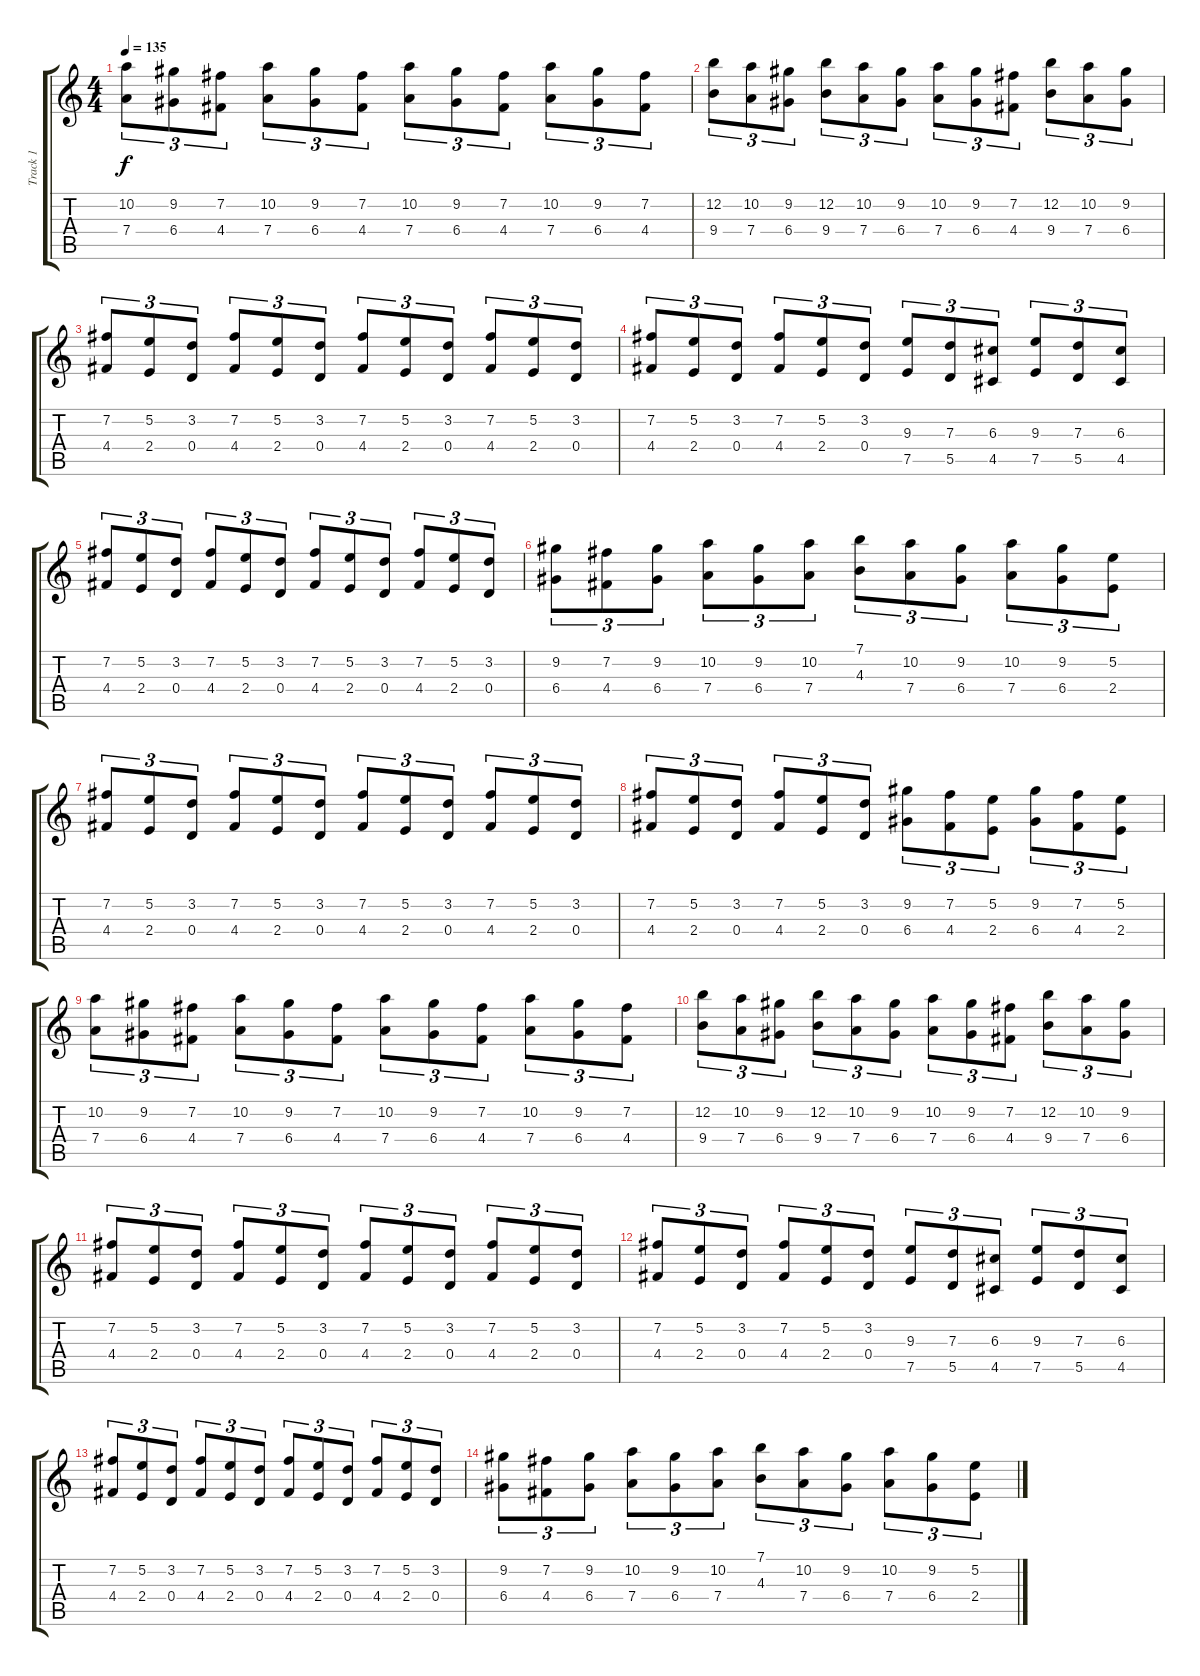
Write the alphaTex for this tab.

\track ("Track 1" "Track 1") {instrument distortionguitar}
\staff {score tabs}
\tuning (E4 B3 G3 D3 A2 D2) {hide}
\ts (4 4)
\tempo 135
\clef g2
\ks c
(10.2 7.4).8{tu (3 2) dy f} (9.2 6.4).8{tu (3 2)} (7.2 4.4).8{tu (3 2)} (10.2 7.4).8{tu (3 2)} (9.2 6.4).8{tu (3 2)} (7.2 4.4).8{tu (3 2)} (10.2 7.4).8{tu (3 2)} (9.2 6.4).8{tu (3 2)} (7.2 4.4).8{tu (3 2)} (10.2 7.4).8{tu (3 2)} (9.2 6.4).8{tu (3 2)} (7.2 4.4).8{tu (3 2)} |
(12.2 9.4).8{tu (3 2)} (10.2 7.4).8{tu (3 2)} (9.2 6.4).8{tu (3 2)} (12.2 9.4).8{tu (3 2)} (10.2 7.4).8{tu (3 2)} (9.2 6.4).8{tu (3 2)} (10.2 7.4).8{tu (3 2)} (9.2 6.4).8{tu (3 2)} (7.2 4.4).8{tu (3 2)} (12.2 9.4).8{tu (3 2)} (10.2 7.4).8{tu (3 2)} (9.2 6.4).8{tu (3 2)} |
(7.2 4.4).8{tu (3 2)} (5.2 2.4).8{tu (3 2)} (3.2 0.4).8{tu (3 2)} (7.2 4.4).8{tu (3 2)} (5.2 2.4).8{tu (3 2)} (3.2 0.4).8{tu (3 2)} (7.2 4.4).8{tu (3 2)} (5.2 2.4).8{tu (3 2)} (3.2 0.4).8{tu (3 2)} (7.2 4.4).8{tu (3 2)} (5.2 2.4).8{tu (3 2)} (3.2 0.4).8{tu (3 2)} |
(7.2 4.4).8{tu (3 2)} (5.2 2.4).8{tu (3 2)} (3.2 0.4).8{tu (3 2)} (7.2 4.4).8{tu (3 2)} (5.2 2.4).8{tu (3 2)} (3.2 0.4).8{tu (3 2)} (9.3 7.5).8{tu (3 2)} (7.3 5.5).8{tu (3 2)} (6.3 4.5).8{tu (3 2)} (9.3 7.5).8{tu (3 2)} (7.3 5.5).8{tu (3 2)} (6.3 4.5).8{tu (3 2)} |
(7.2 4.4).8{tu (3 2)} (5.2 2.4).8{tu (3 2)} (3.2 0.4).8{tu (3 2)} (7.2 4.4).8{tu (3 2)} (5.2 2.4).8{tu (3 2)} (3.2 0.4).8{tu (3 2)} (7.2 4.4).8{tu (3 2)} (5.2 2.4).8{tu (3 2)} (3.2 0.4).8{tu (3 2)} (7.2 4.4).8{tu (3 2)} (5.2 2.4).8{tu (3 2)} (3.2 0.4).8{tu (3 2)} |
(9.2 6.4).8{tu (3 2)} (7.2 4.4).8{tu (3 2)} (9.2 6.4).8{tu (3 2)} (10.2 7.4).8{tu (3 2)} (9.2 6.4).8{tu (3 2)} (10.2 7.4).8{tu (3 2)} (7.1 4.3).8{tu (3 2)} (10.2 7.4).8{tu (3 2)} (9.2 6.4).8{tu (3 2)} (10.2 7.4).8{tu (3 2)} (9.2 6.4).8{tu (3 2)} (5.2 2.4).8{tu (3 2)} |
(7.2 4.4).8{tu (3 2) volume 6} (5.2 2.4).8{tu (3 2)} (3.2 0.4).8{tu (3 2)} (7.2 4.4).8{tu (3 2)} (5.2 2.4).8{tu (3 2)} (3.2 0.4).8{tu (3 2)} (7.2 4.4).8{tu (3 2)} (5.2 2.4).8{tu (3 2)} (3.2 0.4).8{tu (3 2)} (7.2 4.4).8{tu (3 2)} (5.2 2.4).8{tu (3 2)} (3.2 0.4).8{tu (3 2)} |
(7.2 4.4).8{tu (3 2)} (5.2 2.4).8{tu (3 2)} (3.2 0.4).8{tu (3 2)} (7.2 4.4).8{tu (3 2)} (5.2 2.4).8{tu (3 2)} (3.2 0.4).8{tu (3 2)} (9.2 6.4).8{tu (3 2)} (7.2 4.4).8{tu (3 2)} (5.2 2.4).8{tu (3 2)} (9.2 6.4).8{tu (3 2)} (7.2 4.4).8{tu (3 2)} (5.2 2.4).8{tu (3 2)} |
(10.2 7.4).8{tu (3 2)} (9.2 6.4).8{tu (3 2)} (7.2 4.4).8{tu (3 2)} (10.2 7.4).8{tu (3 2)} (9.2 6.4).8{tu (3 2)} (7.2 4.4).8{tu (3 2)} (10.2 7.4).8{tu (3 2)} (9.2 6.4).8{tu (3 2)} (7.2 4.4).8{tu (3 2)} (10.2 7.4).8{tu (3 2)} (9.2 6.4).8{tu (3 2)} (7.2 4.4).8{tu (3 2)} |
(12.2 9.4).8{tu (3 2)} (10.2 7.4).8{tu (3 2)} (9.2 6.4).8{tu (3 2)} (12.2 9.4).8{tu (3 2)} (10.2 7.4).8{tu (3 2)} (9.2 6.4).8{tu (3 2)} (10.2 7.4).8{tu (3 2)} (9.2 6.4).8{tu (3 2)} (7.2 4.4).8{tu (3 2)} (12.2 9.4).8{tu (3 2)} (10.2 7.4).8{tu (3 2)} (9.2 6.4).8{tu (3 2)} |
(7.2 4.4).8{tu (3 2) volume 0} (5.2 2.4).8{tu (3 2)} (3.2 0.4).8{tu (3 2)} (7.2 4.4).8{tu (3 2)} (5.2 2.4).8{tu (3 2)} (3.2 0.4).8{tu (3 2)} (7.2 4.4).8{tu (3 2)} (5.2 2.4).8{tu (3 2)} (3.2 0.4).8{tu (3 2)} (7.2 4.4).8{tu (3 2)} (5.2 2.4).8{tu (3 2)} (3.2 0.4).8{tu (3 2)} |
(7.2 4.4).8{tu (3 2)} (5.2 2.4).8{tu (3 2)} (3.2 0.4).8{tu (3 2)} (7.2 4.4).8{tu (3 2)} (5.2 2.4).8{tu (3 2)} (3.2 0.4).8{tu (3 2)} (9.3 7.5).8{tu (3 2)} (7.3 5.5).8{tu (3 2)} (6.3 4.5).8{tu (3 2)} (9.3 7.5).8{tu (3 2)} (7.3 5.5).8{tu (3 2)} (6.3 4.5).8{tu (3 2)} |
(7.2 4.4).8{tu (3 2)} (5.2 2.4).8{tu (3 2)} (3.2 0.4).8{tu (3 2)} (7.2 4.4).8{tu (3 2)} (5.2 2.4).8{tu (3 2)} (3.2 0.4).8{tu (3 2)} (7.2 4.4).8{tu (3 2)} (5.2 2.4).8{tu (3 2)} (3.2 0.4).8{tu (3 2)} (7.2 4.4).8{tu (3 2)} (5.2 2.4).8{tu (3 2)} (3.2 0.4).8{tu (3 2)} |
(9.2 6.4).8{tu (3 2)} (7.2 4.4).8{tu (3 2)} (9.2 6.4).8{tu (3 2)} (10.2 7.4).8{tu (3 2)} (9.2 6.4).8{tu (3 2)} (10.2 7.4).8{tu (3 2)} (7.1 4.3).8{tu (3 2)} (10.2 7.4).8{tu (3 2)} (9.2 6.4).8{tu (3 2)} (10.2 7.4).8{tu (3 2)} (9.2 6.4).8{tu (3 2)} (5.2 2.4).8{tu (3 2)}
